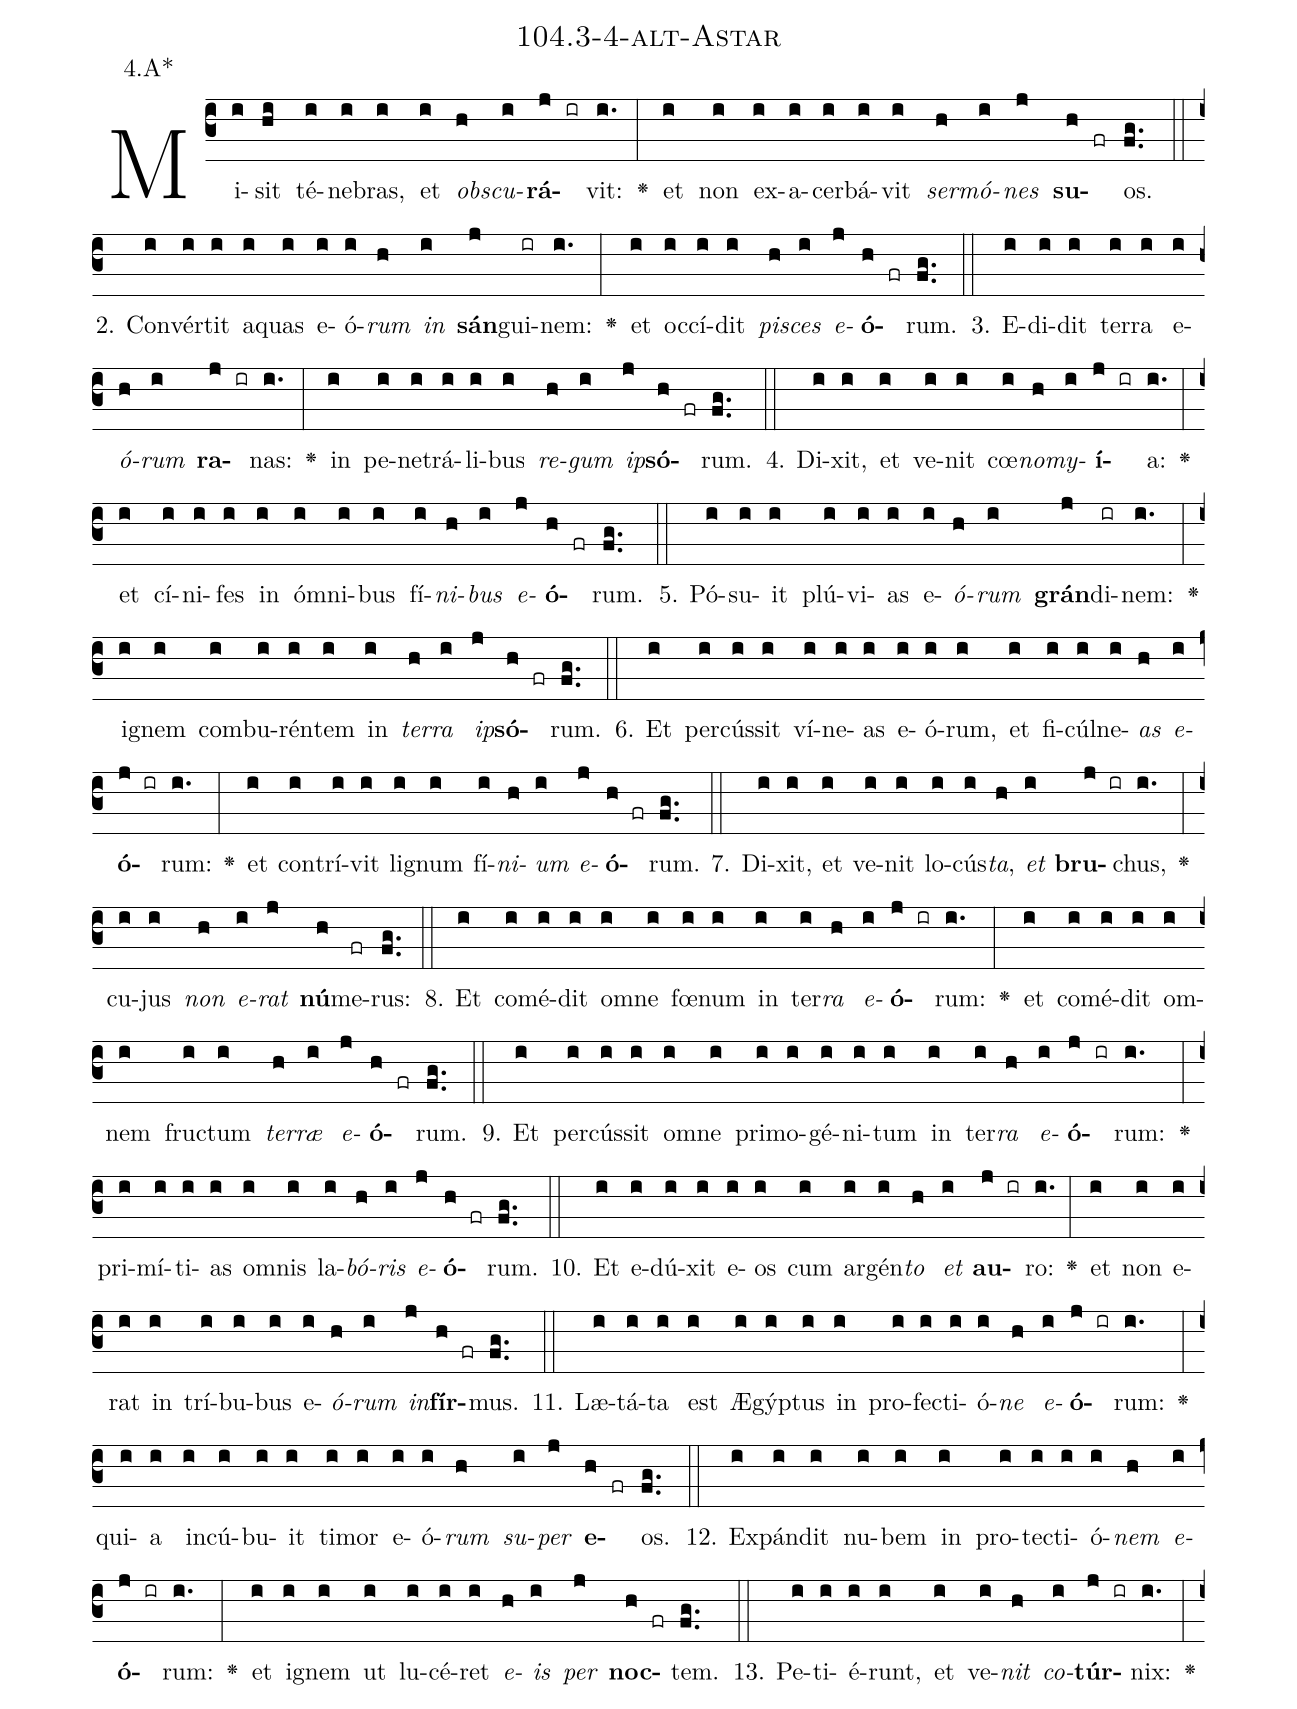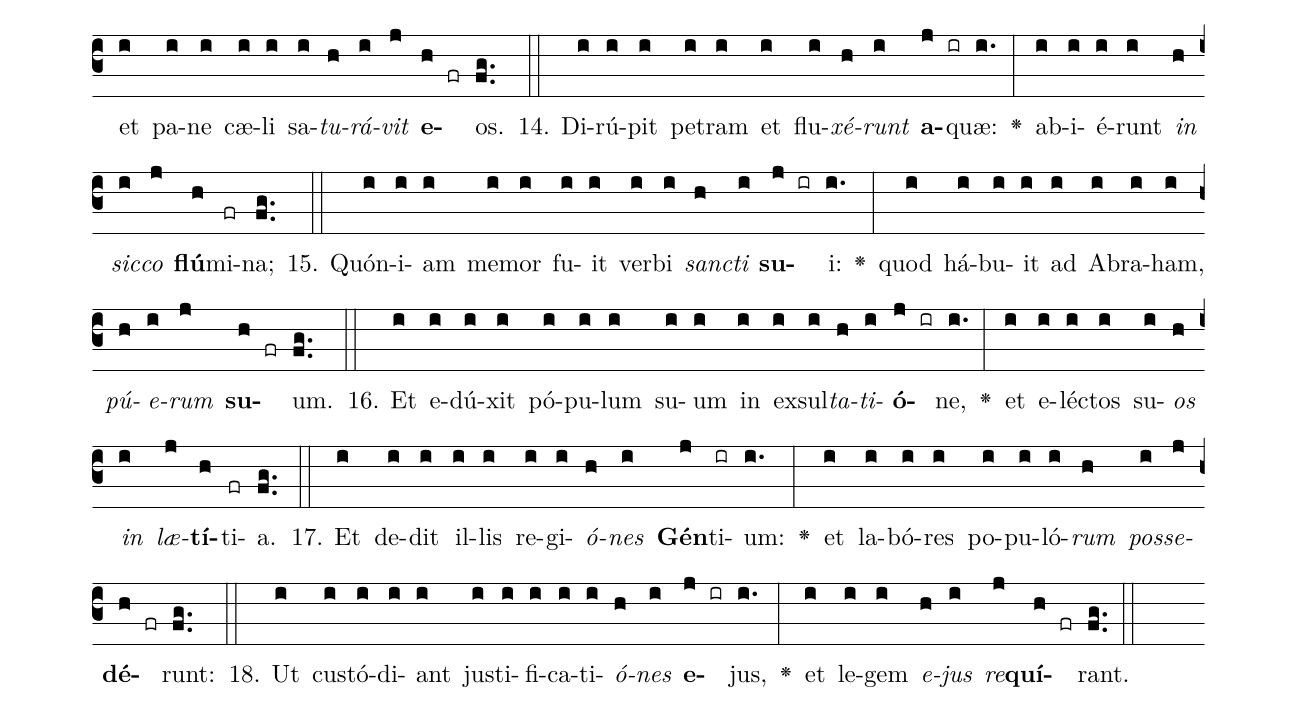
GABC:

name: 104.3-4-alt-Astar;
annotation: 4.A*;
%%
(c3)Mi(i)sit(hi) té(i)ne(i)bras,(i) et(i) <i>obs</i>(h)<i>cu</i>(i)<b>rá</b>(j ir)vit:(i.) <v>\greheightstar</v>(:) et(i) non(i) ex(i)a(i)cer(i)bá(i)vit(i) <i>ser</i>(h)<i>mó</i>(i)<i>nes</i>(j) <b>su</b>(h fr)os.(fg..) (::)
2. Con(i)vér(i)tit(i) a(i)quas(i) e(i)ó(i)<i>rum</i>(h) <i>in</i>(i) <b>sán</b>(j)gui(ir)nem:(i.) <v>\greheightstar</v>(:) et(i) oc(i)cí(i)dit(i) <i>pi</i>(h)<i>sces</i>(i) <i>e</i>(j)<b>ó</b>(h fr)rum.(fg..) (::)
3. E(i)di(i)dit(i) ter(i)ra(i) e(i)<i>ó</i>(h)<i>rum</i>(i) <b>ra</b>(j ir)nas:(i.) <v>\greheightstar</v>(:) in(i) pe(i)ne(i)trá(i)li(i)bus(i) <i>re</i>(h)<i>gum</i>(i) <i>ip</i>(j)<b>só</b>(h fr)rum.(fg..) (::)
4. Di(i)xit,(i) et(i) ve(i)nit(i) cœ(i)<i>no</i>(h)<i>my</i>(i)<b>í</b>(j ir)a:(i.) <v>\greheightstar</v>(:) et(i) cí(i)ni(i)fes(i) in(i) óm(i)ni(i)bus(i) fí(i)<i>ni</i>(h)<i>bus</i>(i) <i>e</i>(j)<b>ó</b>(h fr)rum.(fg..) (::)
5. Pó(i)su(i)it(i) plú(i)vi(i)as(i) e(i)<i>ó</i>(h)<i>rum</i>(i) <b>grán</b>(j)di(ir)nem:(i.) <v>\greheightstar</v>(:) i(i)gnem(i) com(i)bu(i)rén(i)tem(i) in(i) <i>ter</i>(h)<i>ra</i>(i) <i>ip</i>(j)<b>só</b>(h fr)rum.(fg..) (::)
6. Et(i) per(i)cús(i)sit(i) ví(i)ne(i)as(i) e(i)ó(i)rum,(i) et(i) fi(i)cúl(i)ne(i)<i>as</i>(h) <i>e</i>(i)<b>ó</b>(j ir)rum:(i.) <v>\greheightstar</v>(:) et(i) con(i)trí(i)vit(i) li(i)gnum(i) fí(i)<i>ni</i>(h)<i>um</i>(i) <i>e</i>(j)<b>ó</b>(h fr)rum.(fg..) (::)
7. Di(i)xit,(i) et(i) ve(i)nit(i) lo(i)cús(i)<i>ta</i>,(h) <i>et</i>(i) <b>bru</b>(j ir)chus,(i.) <v>\greheightstar</v>(:) cu(i)jus(i) <i>non</i>(h) <i>e</i>(i)<i>rat</i>(j) <b>nú</b>(h)me(fr)rus:(fg..) (::)
8. Et(i) com(i)é(i)dit(i) om(i)ne(i) fœ(i)num(i) in(i) ter(i)<i>ra</i>(h) <i>e</i>(i)<b>ó</b>(j ir)rum:(i.) <v>\greheightstar</v>(:) et(i) com(i)é(i)dit(i) om(i)nem(i) fruc(i)tum(i) <i>ter</i>(h)<i>ræ</i>(i) <i>e</i>(j)<b>ó</b>(h fr)rum.(fg..) (::)
9. Et(i) per(i)cús(i)sit(i) om(i)ne(i) pri(i)mo(i)gé(i)ni(i)tum(i) in(i) ter(i)<i>ra</i>(h) <i>e</i>(i)<b>ó</b>(j ir)rum:(i.) <v>\greheightstar</v>(:) pri(i)mí(i)ti(i)as(i) om(i)nis(i) la(i)<i>bó</i>(h)<i>ris</i>(i) <i>e</i>(j)<b>ó</b>(h fr)rum.(fg..) (::)
10. Et(i) e(i)dú(i)xit(i) e(i)os(i) cum(i) ar(i)gén(i)<i>to</i>(h) <i>et</i>(i) <b>au</b>(j ir)ro:(i.) <v>\greheightstar</v>(:) et(i) non(i) e(i)rat(i) in(i) trí(i)bu(i)bus(i) e(i)<i>ó</i>(h)<i>rum</i>(i) <i>in</i>(j)<b>fír</b>(h fr)mus.(fg..) (::)
11. Læ(i)tá(i)ta(i) est(i) Æ(i)gýp(i)tus(i) in(i) pro(i)fec(i)ti(i)ó(i)<i>ne</i>(h) <i>e</i>(i)<b>ó</b>(j ir)rum:(i.) <v>\greheightstar</v>(:) qui(i)a(i) in(i)cú(i)bu(i)it(i) ti(i)mor(i) e(i)ó(i)<i>rum</i>(h) <i>su</i>(i)<i>per</i>(j) <b>e</b>(h fr)os.(fg..) (::)
12. Ex(i)pán(i)dit(i) nu(i)bem(i) in(i) pro(i)tec(i)ti(i)ó(i)<i>nem</i>(h) <i>e</i>(i)<b>ó</b>(j ir)rum:(i.) <v>\greheightstar</v>(:) et(i) i(i)gnem(i) ut(i) lu(i)cé(i)ret(i) <i>e</i>(h)<i>is</i>(i) <i>per</i>(j) <b>noc</b>(h fr)tem.(fg..) (::)
13. Pe(i)ti(i)é(i)runt,(i) et(i) ve(i)<i>nit</i>(h) <i>co</i>(i)<b>túr</b>(j ir)nix:(i.) <v>\greheightstar</v>(:) et(i) pa(i)ne(i) cæ(i)li(i) sa(i)<i>tu</i>(h)<i>rá</i>(i)<i>vit</i>(j) <b>e</b>(h fr)os.(fg..) (::)
14. Di(i)rú(i)pit(i) pe(i)tram(i) et(i) flu(i)<i>xé</i>(h)<i>runt</i>(i) <b>a</b>(j ir)quæ:(i.) <v>\greheightstar</v>(:) ab(i)i(i)é(i)runt(i) <i>in</i>(h) <i>sic</i>(i)<i>co</i>(j) <b>flú</b>(h)mi(fr)na;(fg..) (::)
15. Quón(i)i(i)am(i) me(i)mor(i) fu(i)it(i) ver(i)bi(i) <i>sanc</i>(h)<i>ti</i>(i) <b>su</b>(j ir)i:(i.) <v>\greheightstar</v>(:) quod(i) há(i)bu(i)it(i) ad(i) A(i)bra(i)ham,(i) <i>pú</i>(h)<i>e</i>(i)<i>rum</i>(j) <b>su</b>(h fr)um.(fg..) (::)
16. Et(i) e(i)dú(i)xit(i) pó(i)pu(i)lum(i) su(i)um(i) in(i) ex(i)sul(i)<i>ta</i>(h)<i>ti</i>(i)<b>ó</b>(j ir)ne,(i.) <v>\greheightstar</v>(:) et(i) e(i)léc(i)tos(i) su(i)<i>os</i>(h) <i>in</i>(i) <i>læ</i>(j)<b>tí</b>(h)ti(fr)a.(fg..) (::)
17. Et(i) de(i)dit(i) il(i)lis(i) re(i)gi(i)<i>ó</i>(h)<i>nes</i>(i) <b>Gén</b>(j)ti(ir)um:(i.) <v>\greheightstar</v>(:) et(i) la(i)bó(i)res(i) po(i)pu(i)ló(i)<i>rum</i>(h) <i>pos</i>(i)<i>se</i>(j)<b>dé</b>(h fr)runt:(fg..) (::)
18. Ut(i) cus(i)tó(i)di(i)ant(i) jus(i)ti(i)fi(i)ca(i)ti(i)<i>ó</i>(h)<i>nes</i>(i) <b>e</b>(j ir)jus,(i.) <v>\greheightstar</v>(:) et(i) le(i)gem(i) <i>e</i>(h)<i>jus</i>(i) <i>re</i>(j)<b>quí</b>(h fr)rant.(fg..) (::)
